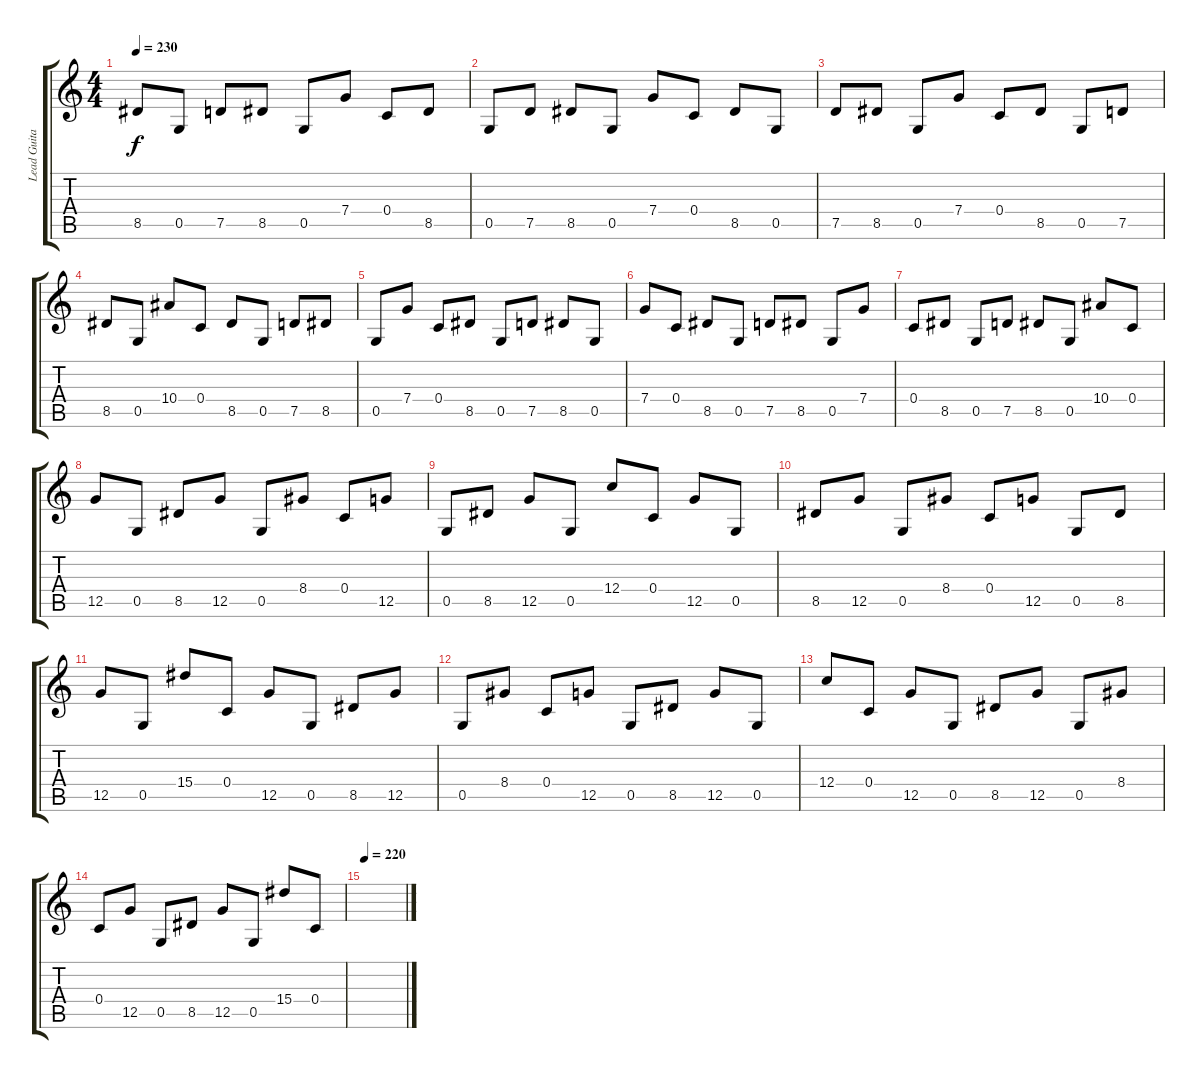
\track ("Lead Guitar 1" "Lead Guita") {instrument distortionguitar}
\staff {score tabs}
\tuning (D4 A3 F3 C3 G2 C2) {hide}
\ts (4 4)
\tempo 230
\clef g2
\ks c
8.5.8{dy f} 0.5.8 7.5.8 8.5.8 0.5.8 7.4.8 0.4.8 8.5.8 |
0.5.8 7.5.8 8.5.8 0.5.8 7.4.8 0.4.8 8.5.8 0.5.8 |
7.5.8 8.5.8 0.5.8 7.4.8 0.4.8 8.5.8 0.5.8 7.5.8 |
8.5.8 0.5.8 10.4.8 0.4.8 8.5.8 0.5.8 7.5.8 8.5.8 |
0.5.8 7.4.8 0.4.8 8.5.8 0.5.8 7.5.8 8.5.8 0.5.8 |
7.4.8 0.4.8 8.5.8 0.5.8 7.5.8 8.5.8 0.5.8 7.4.8 |
0.4.8 8.5.8 0.5.8 7.5.8 8.5.8 0.5.8 10.4.8 0.4.8 |
12.5.8 0.5.8 8.5.8 12.5.8 0.5.8 8.4.8 0.4.8 12.5.8 |
0.5.8 8.5.8 12.5.8 0.5.8 12.4.8 0.4.8 12.5.8 0.5.8 |
8.5.8 12.5.8 0.5.8 8.4.8 0.4.8 12.5.8 0.5.8 8.5.8 |
12.5.8 0.5.8 15.4.8 0.4.8 12.5.8 0.5.8 8.5.8 12.5.8 |
0.5.8 8.4.8 0.4.8 12.5.8 0.5.8 8.5.8 12.5.8 0.5.8 |
12.4.8 0.4.8 12.5.8 0.5.8 8.5.8 12.5.8 0.5.8 8.4.8 |
0.4.8 12.5.8 0.5.8 8.5.8 12.5.8 0.5.8 15.4.8 0.4.8 |
\tempo 220
